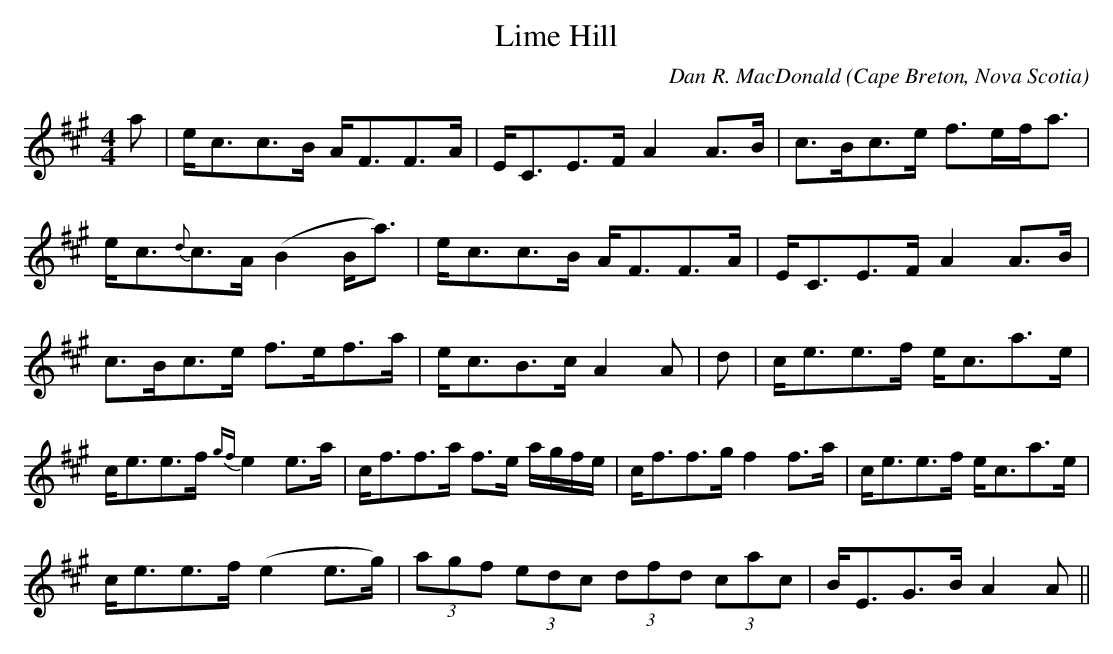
X:1
T:Lime Hill
M:4/4
L:1/8
C:Dan R. MacDonald
O:Cape Breton, Nova Scotia
K:A
a| e<cc>B A<FF>A| E<CE>F A2 A>B| c>Bc>e f>ef<a|
e<c{d}c>A  (B2 B<a)| e<cc>B A<FF>A| E<CE>F A2 A>B|
c>Bc>e  f>ef>a| e<cB>c A2 A|d| c<ee>f e<ca>e|
c<ee>f {gf}e2 e>a| c<ff>a f>e a/2g/2f/2e/2| c<ff>g f2 f>a| c<ee>f e<ca>e |
c<ee>f (e2 e>g)|(3agf (3edc (3dfd (3cac| B<EG>B A2 A||
